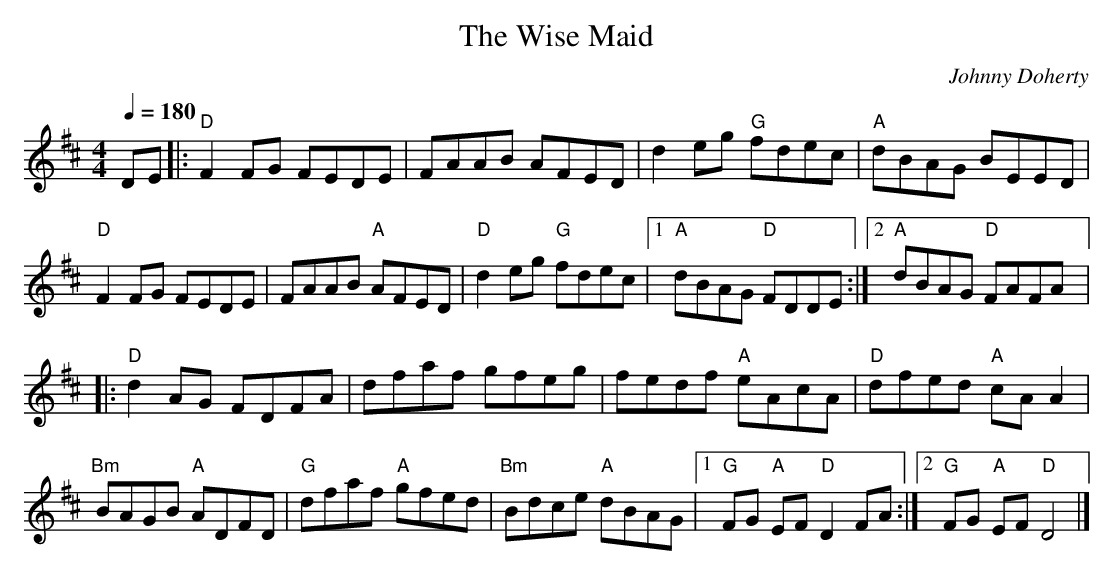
X:1
T:The Wise Maid
C:Johnny Doherty
L:1/8
Q:1/4=180
M:4/4
K:D
 DE |: "D" F2 FG FEDE | FAAB AFED | d2 eg "G" fdec | "A" dBAG BEED |$"D" F2 FG FEDE | FAAB "A" AFED | %7
"D" d2 eg"G" fdec |1"A" dBAG"D" FDDE :|2"A" dBAG"D" FAFA |:$"D" d2 AG FDFA | dfaf gfeg | %12
 fedf"A" eAcA |"D" dfed"A" cA A2 |$"Bm" BAGB"A" ADFD |"G" dfaf"A" gfed |"Bm" Bdce"A" dBAG |1 %17
"G" FG"A" EF"D" D2 FA :|2"G" FG"A" EF"D" D4 |] %19
